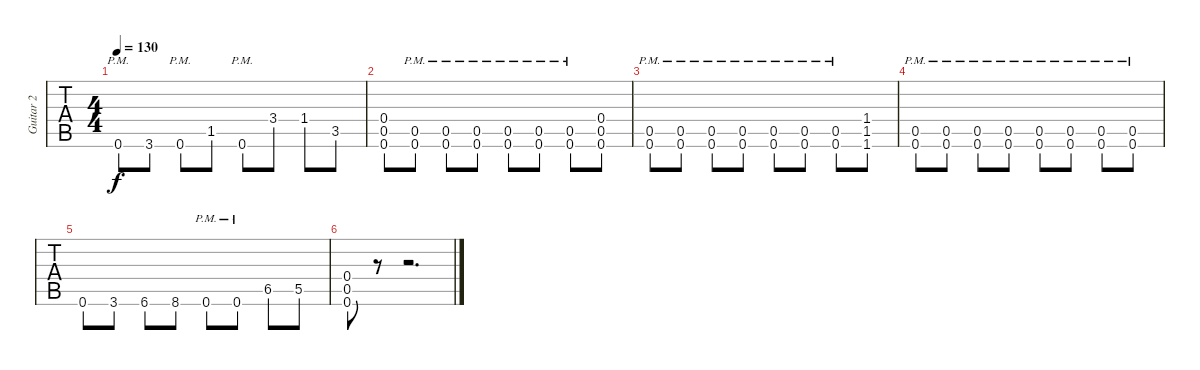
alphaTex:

\track ("Guitar 2" "Guitar 2") {instrument overdrivenguitar}
\staff {tabs}
\tuning (Db4 Ab3 E3 B2 Gb2 B1) {hide}
\ts (4 4)
\tempo 130
\clef g2
\ks c
0.6{pm}.8{dy f} 3.6.8 0.6{pm}.8 1.5.8 0.6{pm}.8 3.4.8 1.4.8 3.5.8 |
(0.4 0.5 0.6).8 (0.5{pm} 0.6{pm}).8 (0.5{pm} 0.6{pm}).8 (0.5{pm} 0.6{pm}).8 (0.5{pm} 0.6{pm}).8 (0.5{pm} 0.6{pm}).8 (0.5{pm} 0.6).8 (0.4 0.5 0.6).8 |
(0.5{pm} 0.6{pm}).8 (0.5{pm} 0.6{pm}).8 (0.5{pm} 0.6{pm}).8 (0.5{pm} 0.6{pm}).8 (0.5{pm} 0.6{pm}).8 (0.5{pm} 0.6{pm}).8 (0.5{pm} 0.6).8 (1.4 1.5 1.6).8 |
(0.5{pm} 0.6{pm}).8 (0.5{pm} 0.6{pm}).8 (0.5{pm} 0.6{pm}).8 (0.5{pm} 0.6{pm}).8 (0.5{pm} 0.6{pm}).8 (0.5{pm} 0.6{pm}).8 (0.5{pm} 0.6).8 (0.5{pm} 0.6{pm}).8 |
0.6.8 3.6.8 6.6.8 8.6.8 0.6{pm}.8 0.6{pm}.8 6.5.8 5.5.8 |
(0.4 0.5 0.6).8 r.8 r.2{d}
